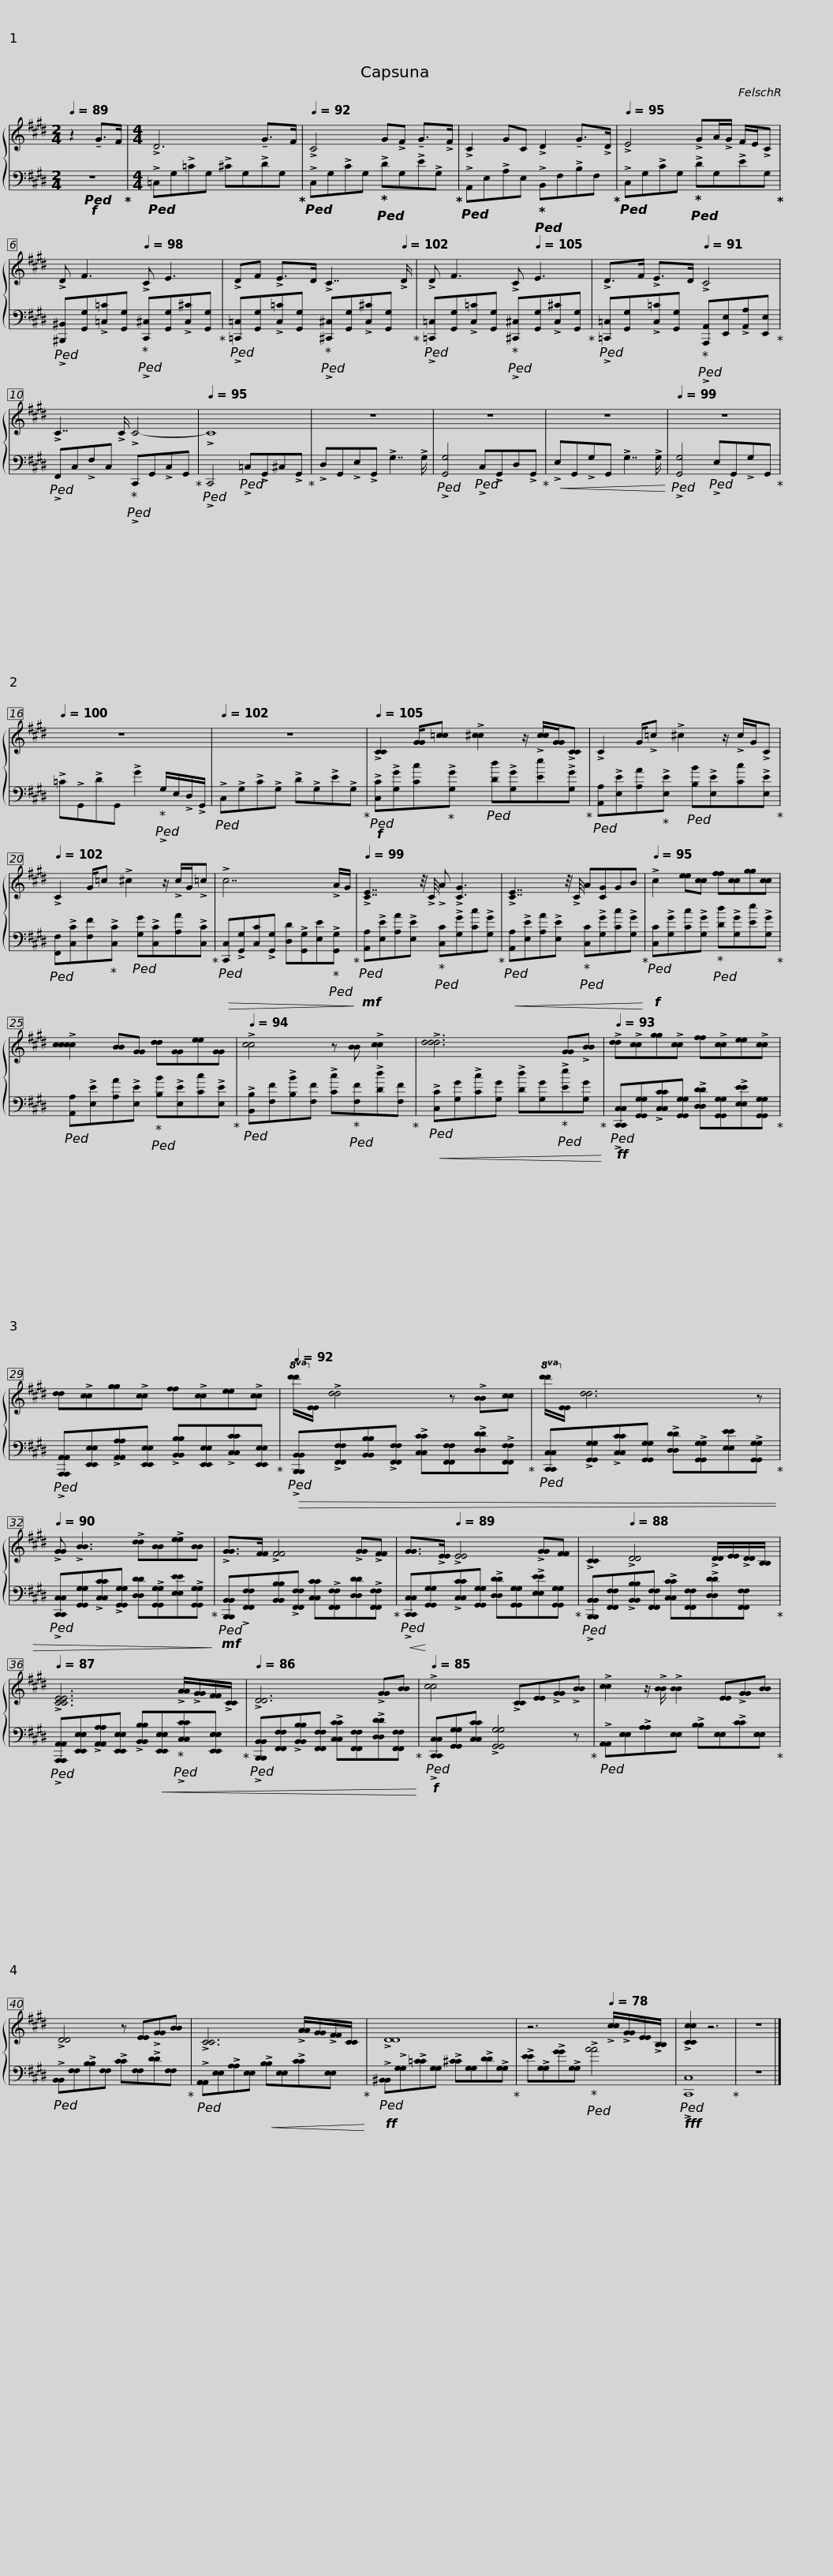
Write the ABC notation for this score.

X:1
%%score { 1 | 2 }
L:1/8
Q:1/4=89
M:2/4
I:linebreak $
K:E
V:1 treble
V:2 bass
V:1
 z2 !tenuto!G>F |[M:4/4] !>!D6 !tenuto!G>F |[Q:1/4=92] !>!C4 G!>!F !tenuto!G>!>!F |$ !>!C2 GC !>!D2 !tenuto!G>!>!D |[Q:1/4=95] !>!E4 !>!GA/!>!G/ F/E/!>!C |$ %5
 !>!D F3[Q:1/4=98] !>!C E3 | !>!DF !>!E>D !>!C7/2[Q:1/4=102] !>!D/ |$ !>!D F3 !>!C[Q:1/4=105] E3 | !>!D>F !>!E>D[Q:1/4=91] !>!C4 |$ !>!C7/2 !>!C/ !>!C4- | %10
[Q:1/4=95] !>!C8 | z8 | z8 |$ z8 |[Q:1/4=99] z8 | %15
[Q:1/4=100] z8 |[Q:1/4=102] z8 |$[Q:1/4=105] !>![CC]2 [GG]/[=cc] !>![^cc]2 z/ !>![cc]/[GG]/!>![CC] | !>!C2 G/!>!=c !>!^c2 z/ !>!c/G/!>!C |[Q:1/4=102] !>!C2 G/=c !>!^c2 z/ !>!c/G/!>!=c |$ %20
 !>!c7 !>!A/G/ |$[Q:1/4=99] !>![CE]7/2 z/4 !>!C/4 !>!A !>![CG]3 | !>![CE]7/2 z/4 !>!C/4 A[CG]GB |[Q:1/4=95] !>!c2 [ee][cc] [ff][cc][gg][cc] |$ !>![cccc]2 [BB][GG] [dd][GG][ee][GG] |$ %25
[Q:1/4=94] !>![cc]4 z [BB] !>![cc]2 | !>![ddd]6 [GG]!>![BB] |[Q:1/4=93] !>![dd]!>![cc][gg]!>![cc] [ff]!>![cc][ee]!>![cc] |$ [dd]!>![cc][gg]!>![cc] [ff]!>![cc][ee]!>![cc] |$[Q:1/4=92]!8va(! [d'd']/!8va)![ee]/ !>![dd]4 z !>![BB][cc] | %30
!8va(! [d'd']/!8va)![ee]/ [dd]6 z |[Q:1/4=90] !>![GG] !>![BB]3 !>![dd][BB]!>![ee][BB] |$ !>![GG]>[FF] !>![FF]4 !>![GG]!>![FF] |$ [GG]>!>![EE][Q:1/4=89] !>![EE]4 !>![GG][FF] | !>![CC]2[Q:1/4=88] !>![DD]4 !>![DD]/[EE]/!>![DD]/[B,B,]/ |$ %35
[Q:1/4=87] !>![CCEE]6 !>![AA]/!>![GG]/[FF]/!>![CC]/ |[Q:1/4=86] !>![DD]6 !>![GG][BB] |$[Q:1/4=85] !>![cc]4 !>![CC][EE]!>![GG]!>![BB] | !>![cc]2 z/ !>![BB]/ !>![BB]2 [EE]!>![GG][BB] | !>![DD]4 z [EE]!>![GG][BB] |$ %40
 !>![CC]6 !>![AA]/[GG]/!>![FF]/[CC]/ |$[Q:1/4=84] !>![DD]8[Q:1/4=79][Q:1/4=75] |[Q:1/4=72] z6[Q:1/4=78] !>![cc]/!>![GG]/[EE]/!>![B,B,]/ | !>![CCcc]2 z6 | z8 |] %45
V:2
!f!!ped! z4!ped-up! |[M:4/4]!ped! !>!=C,G,!>!=CG, !>!^CG,!>!DG,!ped-up! |!ped! !>!C,G,!>!CG,!ped-up!!ped! !>!DG,!>!E!>!G,!ped-up! |$!ped! !>!A,,E,!>!A,E,!ped-up!!ped! !>!B,,F,!>!B,F,!ped-up! |!ped! !>!C,G,!>!CG,!ped-up!!ped! !>!DG,!>!EG,!ped-up! |$ %5
!ped! !>![^B,,,^B,,][G,,G,]!>![=C,=C][G,,G,]!ped-up!!ped! !>![C,,^C,][G,,G,]!>![C,^C][G,,G,]!ped-up! |!ped! !>![=C,,=C,][G,,G,]!>![C,=C][G,,G,]!ped-up!!ped! !>![^C,,^C,][G,,G,]!>![C,^C][G,,G,]!ped-up! |$!ped! !>![=C,,=C,][G,,G,]!>![C,=C][G,,G,]!ped-up!!ped! !>![^C,,^C,][G,,G,]!>![C,^C][G,,G,]!ped-up! |!ped! !>![=C,,=C,][G,,G,]!>![C,=C][G,,G,]!ped-up!!ped! !>![A,,,A,,][E,,E,]!>![A,,A,][E,,E,]!ped-up! |$!ped! !>!F,,C,!>!F,C,!ped-up!!ped! !>!C,,G,,!>!C,G,,!ped-up! | %10
!ped! !>!C,,4!ped! !>!=C,!>!G,,^C,!>!G,,!ped-up! | !>!D,G,,!>!E,!>!G,, !>!G,7/2 !>!G,/ |!ped! !>![G,,G,]4!ped! !>!C,!>!G,,D,!>!G,,!ped-up! |$!<(! !>!E,G,,!>!G,G,, !>!G,7/2 !>!G,/!<)! |!ped! !>![G,,G,]4!ped! !>!E,G,,!>!G,G,,!ped-up! | %15
 !>!=C!>!G,,!>!DG,, !>!G2!ped-up!!ped! !>!G,/E,/!>!D,/!>!G,,/ |!ped! !>!C,!>!G,!>!C!>!G, !>!D!>!G,!>!E!>!G,!ped-up! |$!f!!ped! !>![C,C]!>![G,G][Cc]!ped-up!!>![G,G]!ped! [Dd]!>![G,G][Ee]!>![G,G]!ped-up! |!ped! [A,,A,]!>![E,E][A,A]!ped-up!!>![E,E]!ped! [B,B]!>![E,E][Cc]!>![E,E]!ped-up! |!ped! [F,,F,]!>![C,C][F,F]!ped-up!!>![C,C]!ped! [G,G]!>![C,C][A,A]!>![C,C]!ped-up! |$ %20
!>(!!ped! [C,,C,]!>![G,,G,][C,C]!>![G,,G,] [D,D]!>![G,,G,][E,E]!ped-up!!ped!!>![G,,G,]!ped-up!!>)! |$!mf!!ped! [A,,A,]!>![E,E][A,A]!>![E,E]!ped-up!!ped! [C,C]!>![G,G][Cc]!>![G,G]!ped-up! |!<(!!ped! [A,,A,]!>![E,E][A,A]!>![E,E]!ped-up!!ped! [C,C]!>![G,G][Cc]!>![G,G]!ped-up!!<)! |!f!!ped! [C,C]!>![G,G][Cc]!>![G,G]!ped-up!!ped! [Dd]!>![G,G][Ee]!>![G,G]!ped-up! |$!ped! [A,,A,]!>![E,E][A,A]!>![E,E]!ped-up!!ped! [B,B]!>![E,E][Cc]!>![E,E]!ped-up! |$ %25
!ped! !>![B,,B,][F,F]!>![B,B][F,F] !>![Cc]!ped-up!!ped![F,F]!>![Dd][F,F]!ped-up! |!<(!!ped! !>![C,C][G,G]!>![Cc][G,G] !>![Dd][G,G]!ped-up!!ped!!>![Ee][G,G]!ped-up!!<)! |!ff!!ped! !>![C,,C,,C,C,][G,,G,,G,G,]!>![C,C,CC][G,,G,,G,G,] !>![D,D,DD][G,,G,,G,G,]!>![E,E,EE][G,,G,,G,G,]!ped-up! |$!ped! !>![A,,,A,,,A,,A,,][E,,E,,E,E,]!>![A,,A,,A,A,][E,,E,,E,E,] !>![B,,B,,B,B,][E,,E,,E,E,]!>![C,C,CC][E,,E,,E,E,]!ped-up! |$!>(!!ped! !>![B,,,B,,,B,,B,,]!>![F,,F,,F,F,][B,,B,,B,B,]!>![F,,F,,F,F,] !>![C,C,CC][F,,F,,F,F,]!>![D,D,DD]!>![F,,F,,F,F,]!ped-up! | %30
!ped! [C,,C,,C,C,]!>![G,,G,,G,G,]!>![C,C,CC][G,,G,,G,G,] !>![D,D,DD]!>![G,,G,,G,G,][E,E,EE]!>![G,,G,,G,G,]!ped-up! |!ped! !>![C,,C,,C,C,][G,,G,,G,G,]!>![C,C,CC]!>![G,,G,,G,G,] [D,D,DD]!>![G,,G,,G,G,][E,E,EE]!>![G,,G,,G,G,]!ped-up!!>)! |$!mf!!ped! [B,,,B,,,B,,B,,]!>![F,,F,,F,F,][B,,B,,B,B,]!>![F,,F,,F,F,] [C,C,CC]!>![F,,F,,F,F,][D,D,DD]!>![F,,F,,F,F,]!ped-up! |$!ped!!<(! !>![C,,C,,C,C,]!<)![G,,G,,G,G,]!>![C,C,CC][G,,G,,G,G,] !>![D,D,DD][G,,G,,G,G,]!>![E,E,EE][G,,G,,G,G,]!ped-up! |!ped! !>![B,,,B,,,B,,B,,][F,,F,,F,F,]!>![B,,B,,B,B,][F,,F,,F,F,] !>![C,C,CC][F,,F,,F,F,]!>![D,D,DD][F,,F,,F,F,]!ped-up! |$ %35
!ped! !>![A,,,A,,,A,,A,,][E,,E,,E,E,]!>![A,,A,,A,A,][E,,E,,E,E,] !>![B,,B,,B,B,]!<(![E,,E,,E,E,]!ped-up!!ped!!>![C,C,CC][E,,E,,E,E,]!ped-up! |!ped! !>![B,,,B,,,B,,B,,][F,,F,,F,F,]!>![B,,B,,B,B,][F,,F,,F,F,] !>![C,C,CC][F,,F,,F,F,]!>![D,D,DD][F,,F,,F,F,]!ped-up!!<)! |$!f!!ped! !>![C,,C,,C,C,][G,,G,,G,G,][C,C,CC] !>![G,,G,,G,G,]4 z!ped-up! |!ped! !>![A,,A,,][E,E,]!>![A,A,][E,E,] !>![B,B,][E,E,]!>![CC][E,E,]!ped-up! |!ped! !>![B,,B,,][F,F,]!>![B,B,][F,F,] !>![CC][F,F,]!>![DD][F,F,]!ped-up! |$ %40
!ped! !>![A,,A,,][E,E,]!>![A,A,][E,E,]!<(! !>![B,B,][E,E,]!>![CC][E,E,]!ped-up!!<)! |$!ff!!ped! !>![^B,,B,,]!>![G,G,]!>![=CC][G,G,] !>![^CC][G,G,]!>![DD]!>![G,G,]!ped-up! | !>![EE]!>![G,G,]!>![GG]!>![G,G,]!ped-up!!ped! !>![AA]4 |!fff!!ped! !>![C,,C,]8!ped-up! | z8 |] %45
